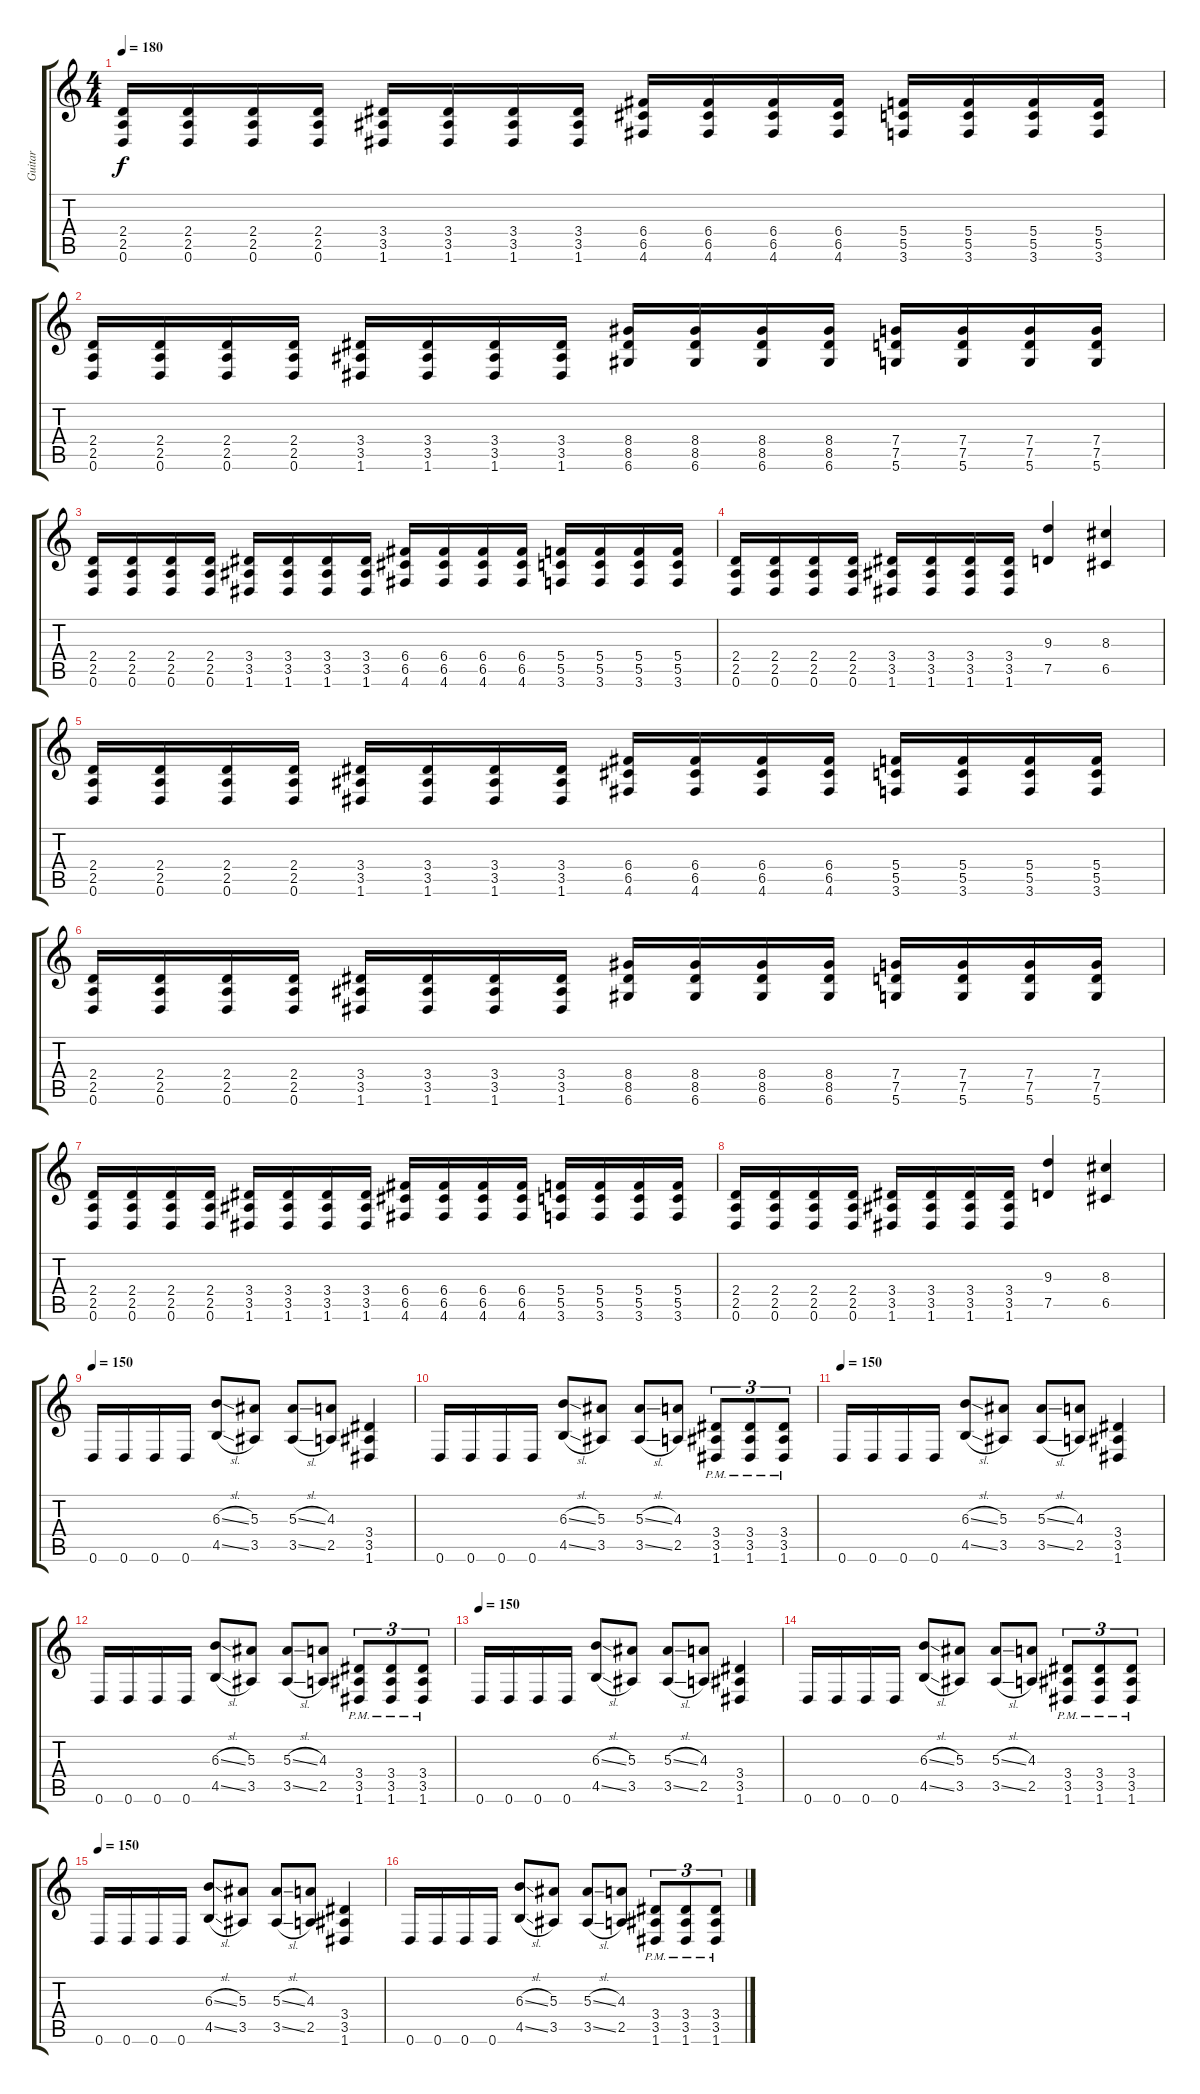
\track ("Guitar" "Guitar") {instrument distortionguitar}
\staff {score tabs}
\tuning (D4 A3 F3 C3 G2 D2) {hide}
\ts (4 4)
\tempo 180
\clef g2
\ks c
(2.4 2.5 0.6).16{dy f} (2.4 2.5 0.6).16 (2.4 2.5 0.6).16 (2.4 2.5 0.6).16 (3.4 3.5 1.6).16 (3.4 3.5 1.6).16 (3.4 3.5 1.6).16 (3.4 3.5 1.6).16 (6.4 6.5 4.6).16 (6.4 6.5 4.6).16 (6.4 6.5 4.6).16 (6.4 6.5 4.6).16 (5.4 5.5 3.6).16 (5.4 5.5 3.6).16 (5.4 5.5 3.6).16 (5.4 5.5 3.6).16 |
(2.4 2.5 0.6).16 (2.4 2.5 0.6).16 (2.4 2.5 0.6).16 (2.4 2.5 0.6).16 (3.4 3.5 1.6).16 (3.4 3.5 1.6).16 (3.4 3.5 1.6).16 (3.4 3.5 1.6).16 (8.4 8.5 6.6).16 (8.4 8.5 6.6).16 (8.4 8.5 6.6).16 (8.4 8.5 6.6).16 (7.4 7.5 5.6).16 (7.4 7.5 5.6).16 (7.4 7.5 5.6).16 (7.4 7.5 5.6).16 |
(2.4 2.5 0.6).16 (2.4 2.5 0.6).16 (2.4 2.5 0.6).16 (2.4 2.5 0.6).16 (3.4 3.5 1.6).16 (3.4 3.5 1.6).16 (3.4 3.5 1.6).16 (3.4 3.5 1.6).16 (6.4 6.5 4.6).16 (6.4 6.5 4.6).16 (6.4 6.5 4.6).16 (6.4 6.5 4.6).16 (5.4 5.5 3.6).16 (5.4 5.5 3.6).16 (5.4 5.5 3.6).16 (5.4 5.5 3.6).16 |
(2.4 2.5 0.6).16 (2.4 2.5 0.6).16 (2.4 2.5 0.6).16 (2.4 2.5 0.6).16 (3.4 3.5 1.6).16 (3.4 3.5 1.6).16 (3.4 3.5 1.6).16 (3.4 3.5 1.6).16 (9.3 7.5).4 (8.3 6.5).4 |
(2.4 2.5 0.6).16 (2.4 2.5 0.6).16 (2.4 2.5 0.6).16 (2.4 2.5 0.6).16 (3.4 3.5 1.6).16 (3.4 3.5 1.6).16 (3.4 3.5 1.6).16 (3.4 3.5 1.6).16 (6.4 6.5 4.6).16 (6.4 6.5 4.6).16 (6.4 6.5 4.6).16 (6.4 6.5 4.6).16 (5.4 5.5 3.6).16 (5.4 5.5 3.6).16 (5.4 5.5 3.6).16 (5.4 5.5 3.6).16 |
(2.4 2.5 0.6).16 (2.4 2.5 0.6).16 (2.4 2.5 0.6).16 (2.4 2.5 0.6).16 (3.4 3.5 1.6).16 (3.4 3.5 1.6).16 (3.4 3.5 1.6).16 (3.4 3.5 1.6).16 (8.4 8.5 6.6).16 (8.4 8.5 6.6).16 (8.4 8.5 6.6).16 (8.4 8.5 6.6).16 (7.4 7.5 5.6).16 (7.4 7.5 5.6).16 (7.4 7.5 5.6).16 (7.4 7.5 5.6).16 |
(2.4 2.5 0.6).16 (2.4 2.5 0.6).16 (2.4 2.5 0.6).16 (2.4 2.5 0.6).16 (3.4 3.5 1.6).16 (3.4 3.5 1.6).16 (3.4 3.5 1.6).16 (3.4 3.5 1.6).16 (6.4 6.5 4.6).16 (6.4 6.5 4.6).16 (6.4 6.5 4.6).16 (6.4 6.5 4.6).16 (5.4 5.5 3.6).16 (5.4 5.5 3.6).16 (5.4 5.5 3.6).16 (5.4 5.5 3.6).16 |
(2.4 2.5 0.6).16 (2.4 2.5 0.6).16 (2.4 2.5 0.6).16 (2.4 2.5 0.6).16 (3.4 3.5 1.6).16 (3.4 3.5 1.6).16 (3.4 3.5 1.6).16 (3.4 3.5 1.6).16 (9.3 7.5).4 (8.3 6.5).4 |
\tempo 150
0.6.16 0.6.16 0.6.16 0.6.16 (6.3{sl} 4.5{sl}).8 (5.3 3.5).8 (5.3{sl} 3.5{sl}).8 (4.3 2.5).8 (3.4 3.5 1.6).4 |
0.6.16 0.6.16 0.6.16 0.6.16 (6.3{sl} 4.5{sl}).8 (5.3 3.5).8 (5.3{sl} 3.5{sl}).8 (4.3 2.5).8 (3.4{pm} 3.5{pm} 1.6{pm}).8{tu (3 2)} (3.4{pm} 3.5{pm} 1.6{pm}).8{tu (3 2)} (3.4{pm} 3.5 1.6{pm}).8{tu (3 2)} |
\tempo 150
0.6.16 0.6.16 0.6.16 0.6.16 (6.3{sl} 4.5{sl}).8 (5.3 3.5).8 (5.3{sl} 3.5{sl}).8 (4.3 2.5).8 (3.4 3.5 1.6).4 |
0.6.16 0.6.16 0.6.16 0.6.16 (6.3{sl} 4.5{sl}).8 (5.3 3.5).8 (5.3{sl} 3.5{sl}).8 (4.3 2.5).8 (3.4{pm} 3.5{pm} 1.6{pm}).8{tu (3 2)} (3.4{pm} 3.5{pm} 1.6{pm}).8{tu (3 2)} (3.4{pm} 3.5 1.6{pm}).8{tu (3 2)} |
\tempo 150
0.6.16 0.6.16 0.6.16 0.6.16 (6.3{sl} 4.5{sl}).8 (5.3 3.5).8 (5.3{sl} 3.5{sl}).8 (4.3 2.5).8 (3.4 3.5 1.6).4 |
0.6.16 0.6.16 0.6.16 0.6.16 (6.3{sl} 4.5{sl}).8 (5.3 3.5).8 (5.3{sl} 3.5{sl}).8 (4.3 2.5).8 (3.4{pm} 3.5{pm} 1.6{pm}).8{tu (3 2)} (3.4{pm} 3.5{pm} 1.6{pm}).8{tu (3 2)} (3.4{pm} 3.5 1.6{pm}).8{tu (3 2)} |
\tempo 150
0.6.16 0.6.16 0.6.16 0.6.16 (6.3{sl} 4.5{sl}).8 (5.3 3.5).8 (5.3{sl} 3.5{sl}).8 (4.3 2.5).8 (3.4 3.5 1.6).4 |
0.6.16 0.6.16 0.6.16 0.6.16 (6.3{sl} 4.5{sl}).8 (5.3 3.5).8 (5.3{sl} 3.5{sl}).8 (4.3 2.5).8 (3.4{pm} 3.5{pm} 1.6{pm}).8{tu (3 2)} (3.4{pm} 3.5{pm} 1.6{pm}).8{tu (3 2)} (3.4{pm} 3.5 1.6{pm}).8{tu (3 2)}
